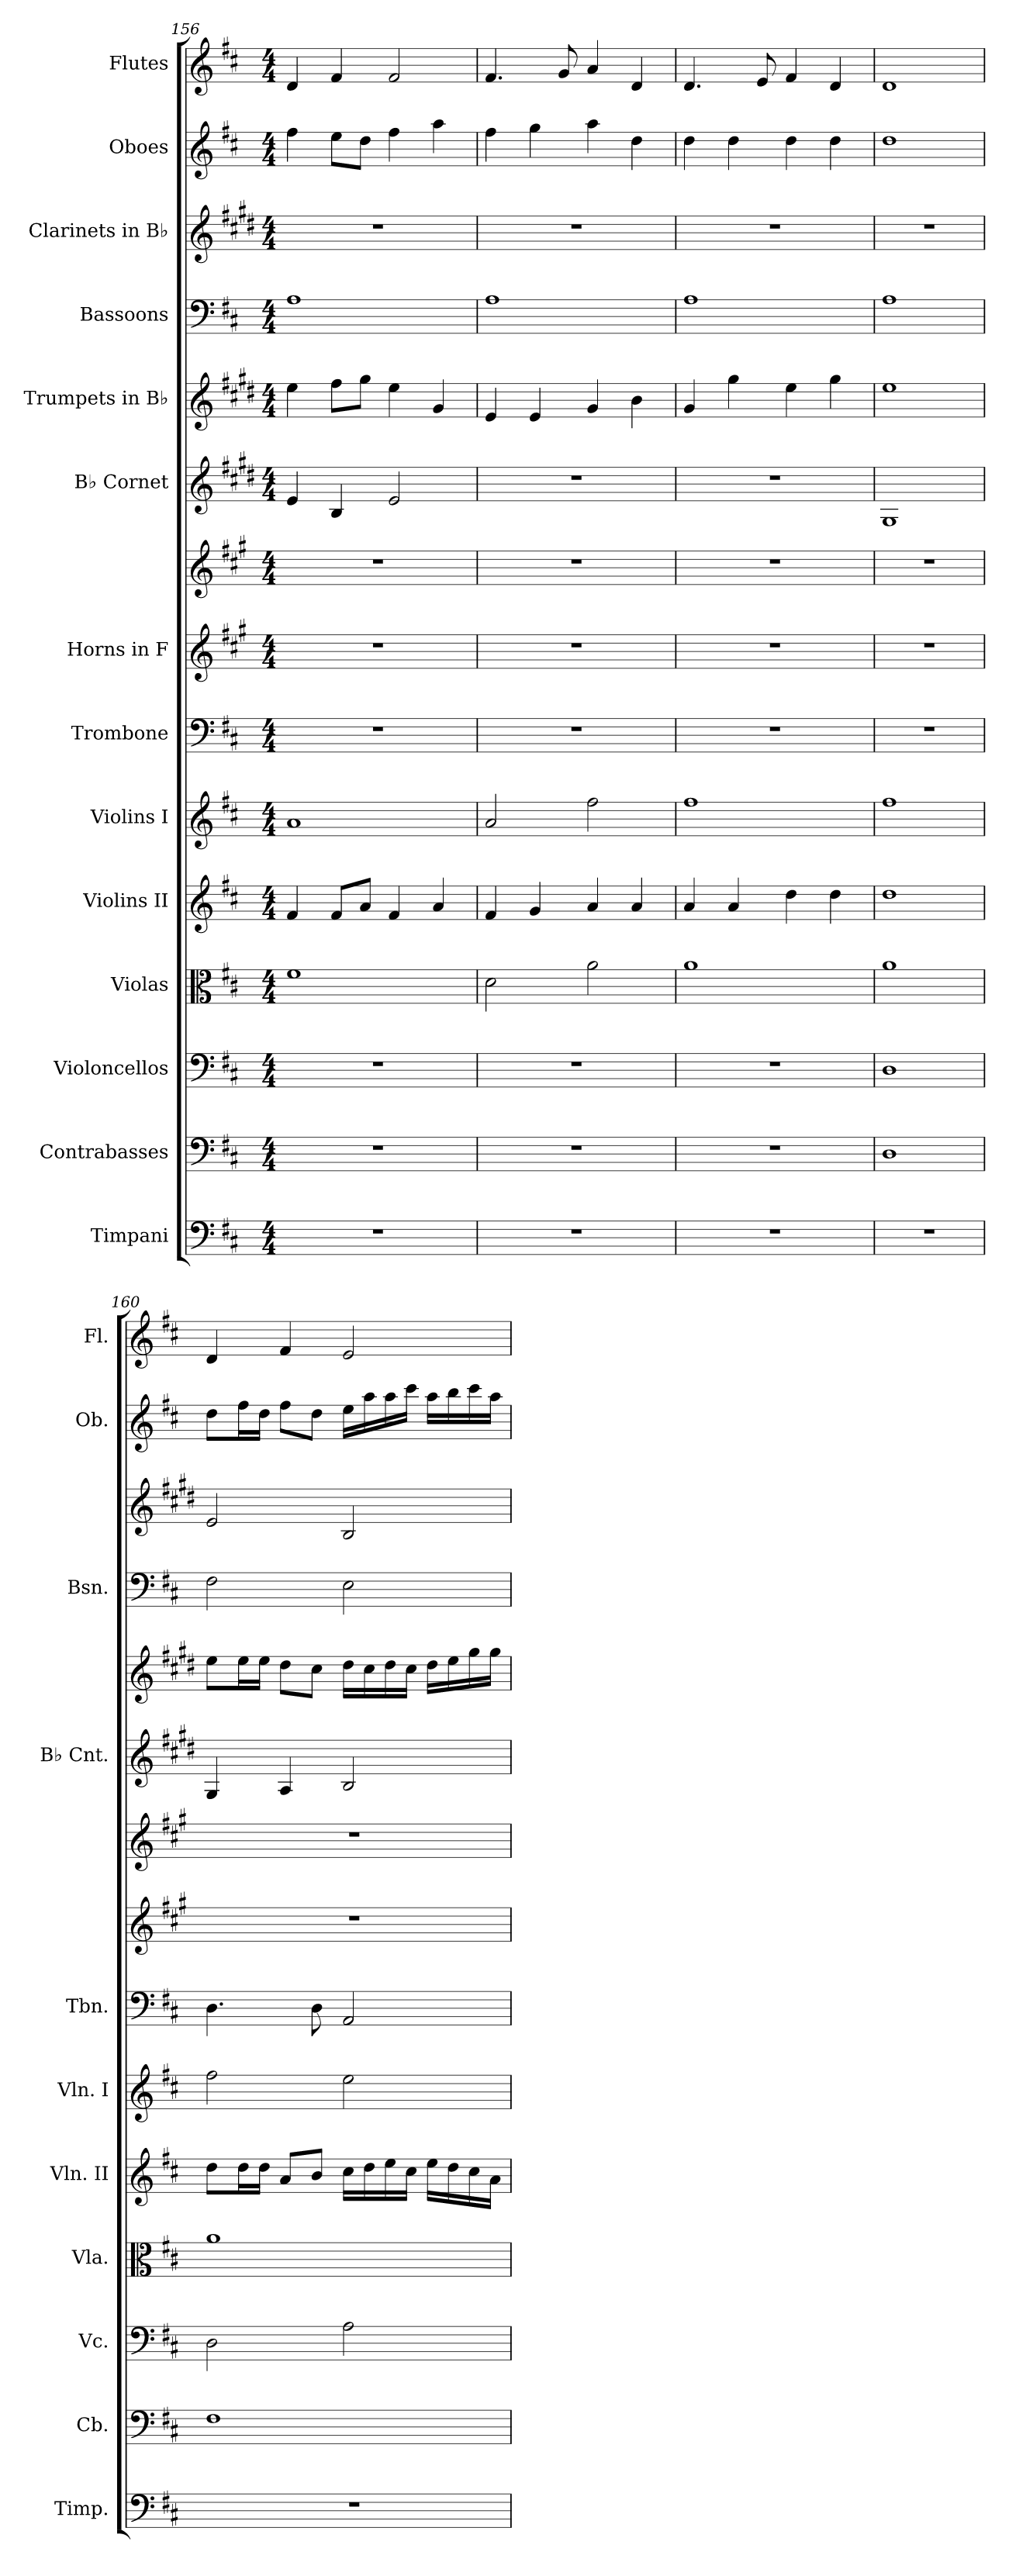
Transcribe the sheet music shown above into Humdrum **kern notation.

**kern	**kern	**kern	**kern	**kern	**kern	**kern	**kern	**kern	**kern	**kern	**kern	**kern	**kern	**kern
*part14	*part13	*part12	*part11	*part10	*part9	*part8	*part7	*part7	*part6	*part5	*part4	*part3	*part2	*part1
*staff15	*staff14	*staff13	*staff12	*staff11	*staff10	*staff9	*staff8	*staff7	*staff6	*staff5	*staff4	*staff3	*staff2	*staff1
*I"Timpani	*I"Contrabasses	*I"Violoncellos	*I"Violas	*I"Violins II	*I"Violins I	*I"Trombone	*I"Horns in F	*	*I"B♭ Cornet	*I"Trumpets in B♭	*I"Bassoons	*I"Clarinets in B♭	*I"Oboes	*I"Flutes
*I'Timp.	*I'Cb.	*I'Vc.	*I'Vla.	*I'Vln. II	*I'Vln. I	*I'Tbn.	*	*	*I'B♭ Cnt.	*	*I'Bsn.	*	*I'Ob.	*I'Fl.
*clefF4	*clefF4	*clefF4	*clefC3	*clefG2	*clefG2	*clefF4	*clefG2	*clefG2	*clefG2	*clefG2	*clefF4	*clefG2	*clefG2	*clefG2
*	*ITrd7c12	*	*	*	*	*	*ITrd4c7	*ITrd4c7	*ITrd1c2	*ITrd1c2	*	*ITrd1c2	*	*
*k[f#c#]	*k[f#c#]	*k[f#c#]	*k[f#c#]	*k[f#c#]	*k[f#c#]	*k[f#c#]	*k[f#c#]	*k[f#c#]	*k[f#c#]	*k[f#c#]	*k[f#c#]	*k[f#c#]	*k[f#c#]	*k[f#c#]
*M4/4	*M4/4	*M4/4	*M4/4	*M4/4	*M4/4	*M4/4	*M4/4	*M4/4	*M4/4	*M4/4	*M4/4	*M4/4	*M4/4	*M4/4
=156	=156	=156	=156	=156	=156	=156	=156	=156	=156	=156	=156	=156	=156	=156
1r	1r	1r	1f#	4f#/	1a	1r	1r	1r	4d/	4dd\	1A	1r	4ff#\	4d/
.	.	.	.	8f#/L	.	.	.	.	4A/	8ee\L	.	.	8ee\L	4f#/
.	.	.	.	8a/J	.	.	.	.	.	8ff#\J	.	.	8dd\J	.
.	.	.	.	4f#/	.	.	.	.	2d/	4dd\	.	.	4ff#\	2f#/
.	.	.	.	4a/	.	.	.	.	.	4f#/	.	.	4aa\	.
=157	=157	=157	=157	=157	=157	=157	=157	=157	=157	=157	=157	=157	=157	=157
1r	1r	1r	2d\	4f#/	2a/	1r	1r	1r	1r	4d/	1A	1r	4ff#\	4.f#/
.	.	.	.	4g/	.	.	.	.	.	4d/	.	.	4gg\	.
.	.	.	.	.	.	.	.	.	.	.	.	.	.	8g/
.	.	.	2a\	4a/	2ff#\	.	.	.	.	4f#/	.	.	4aa\	4a/
.	.	.	.	4a/	.	.	.	.	.	4a\	.	.	4dd\	4d/
=158	=158	=158	=158	=158	=158	=158	=158	=158	=158	=158	=158	=158	=158	=158
1r	1r	1r	1a	4a/	1ff#	1r	1r	1r	1r	4f#/	1A	1r	4dd\	4.d/
.	.	.	.	4a/	.	.	.	.	.	4ff#\	.	.	4dd\	.
.	.	.	.	.	.	.	.	.	.	.	.	.	.	8e/
.	.	.	.	4dd\	.	.	.	.	.	4dd\	.	.	4dd\	4f#/
.	.	.	.	4dd\	.	.	.	.	.	4ff#\	.	.	4dd\	4d/
=159	=159	=159	=159	=159	=159	=159	=159	=159	=159	=159	=159	=159	=159	=159
1r	1DD	1D	1a	1dd	1ff#	1r	1r	1r	1F#	1dd	1A	1r	1dd	1d
!!LO:PB:g=z
=160	=160	=160	=160	=160	=160	=160	=160	=160	=160	=160	=160	=160	=160	=160
1r	1FF#	2D\	1a	8dd\L	2ff#\	4.D\	1r	1r	4F#/	8dd\L	2F#\	2d/	8dd\L	4d/
.	.	.	.	16dd\L	.	.	.	.	.	16dd\L	.	.	16ff#\L	.
.	.	.	.	16dd\JJ	.	.	.	.	.	16dd\JJ	.	.	16dd\JJ	.
.	.	.	.	8a/L	.	.	.	.	4G/	8cc#\L	.	.	8ff#\L	4f#/
.	.	.	.	8b/J	.	8D\	.	.	.	8b\J	.	.	8dd\J	.
.	.	2A\	.	16cc#\LL	2ee\	2AA/	.	.	2A/	16cc#\LL	2E\	2A/	16ee\LL	2e/
.	.	.	.	16dd\	.	.	.	.	.	16b\	.	.	16aa\	.
.	.	.	.	16ee\	.	.	.	.	.	16cc#\	.	.	16aa\	.
.	.	.	.	16cc#\JJ	.	.	.	.	.	16b\JJ	.	.	16ccc#\JJ	.
.	.	.	.	16ee\LL	.	.	.	.	.	16cc#\LL	.	.	16aa\LL	.
.	.	.	.	16dd\	.	.	.	.	.	16dd\	.	.	16bb\	.
.	.	.	.	16cc#\	.	.	.	.	.	16ff#\	.	.	16ccc#\	.
.	.	.	.	16a\JJ	.	.	.	.	.	16ff#\JJ	.	.	16aa\JJ	.
=	=	=	=	=	=	=	=	=	=	=	=	=	=	=
*-	*-	*-	*-	*-	*-	*-	*-	*-	*-	*-	*-	*-	*-	*-
